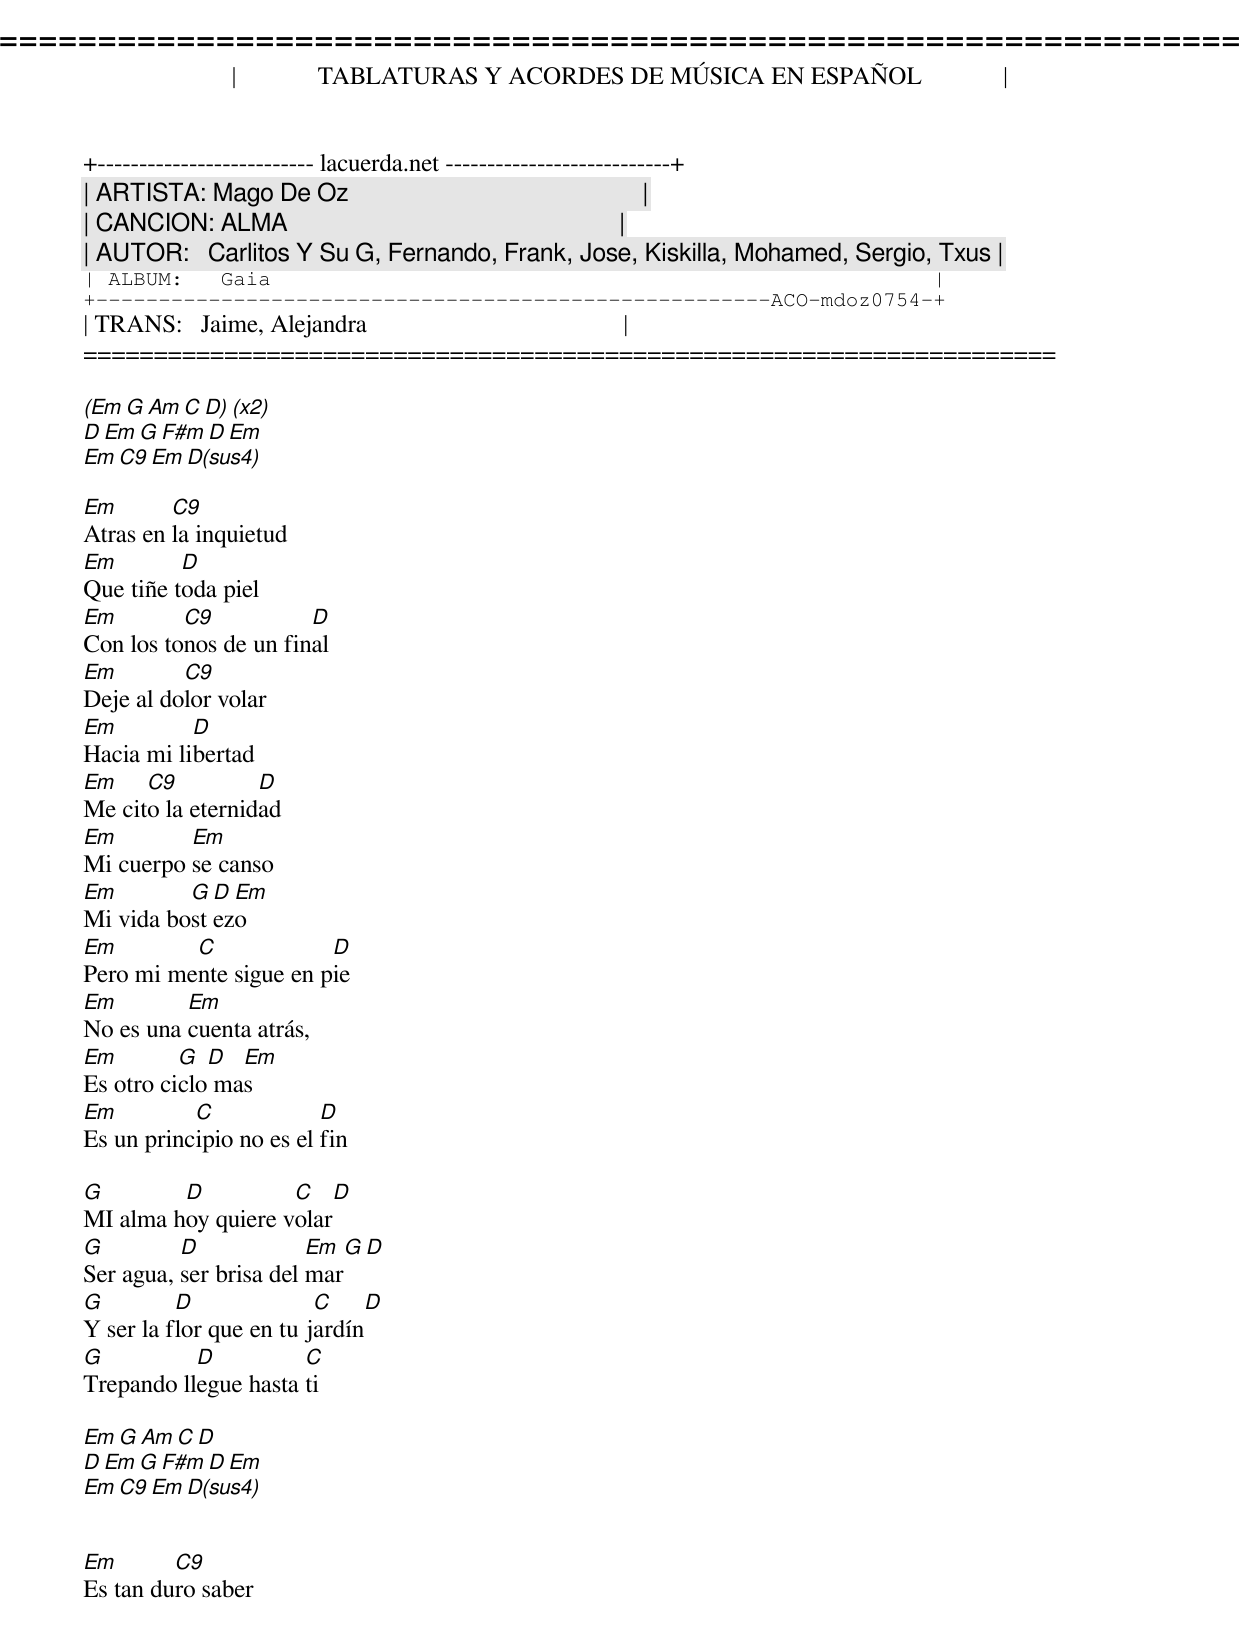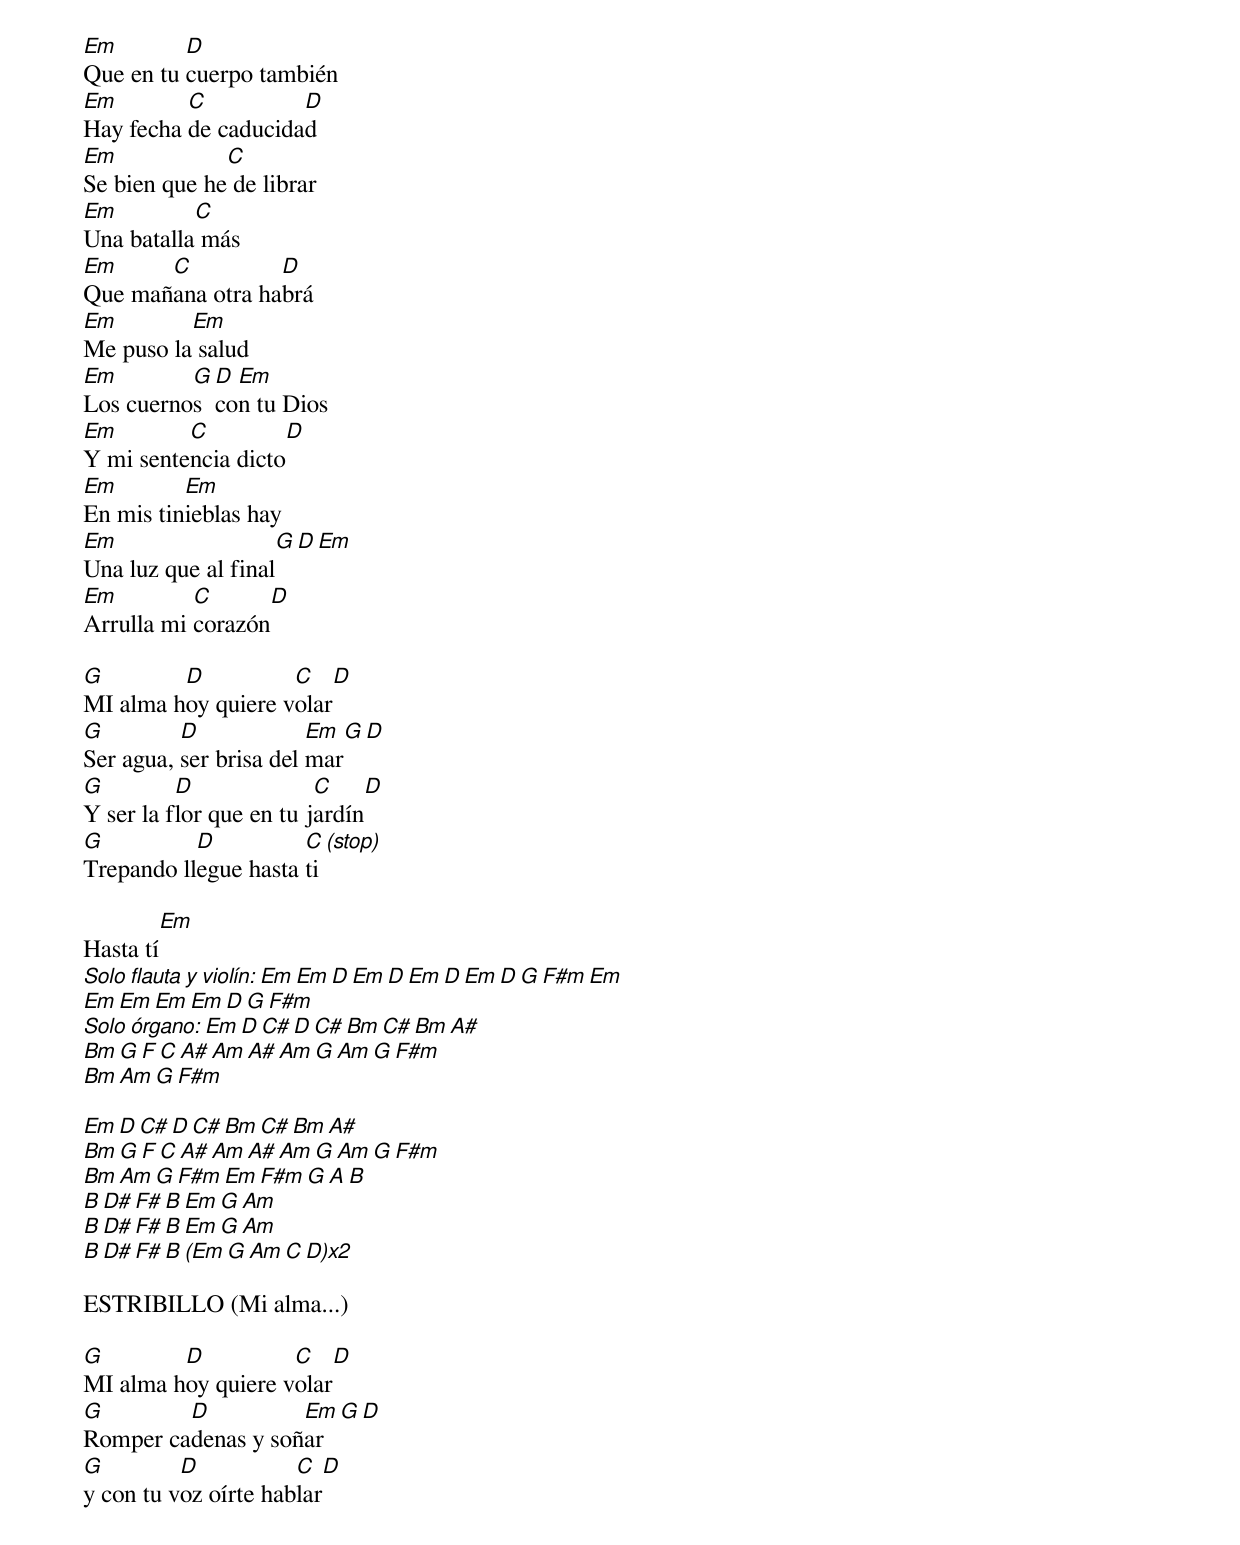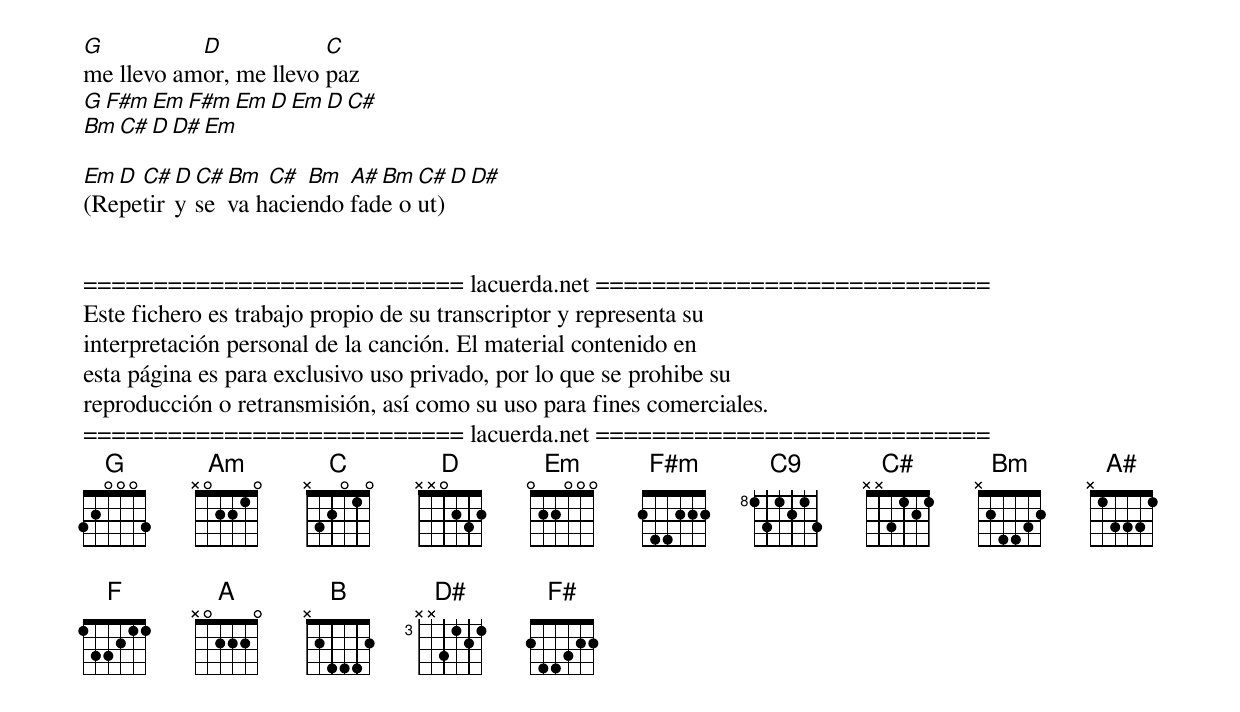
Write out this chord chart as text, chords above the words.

=====================================================================
|             TABLATURAS Y ACORDES DE MÚSICA EN ESPAÑOL             |
+-------------------------- lacuerda.net ---------------------------+
| ARTISTA: Mago De Oz                                               |
| CANCION: ALMA                                                     |
| AUTOR:   Carlitos Y Su G, Fernando, Frank, Jose, Kiskilla, Mohamed, Sergio, Txus |
| ALBUM:   Gaia                                                     |
+------------------------------------------------------ACO-mdoz0754-+
| TRANS:   Jaime, Alejandra                                         |
=====================================================================

(Em G Am C  D)  (x2)
D Em G F#m D Em
Em C9 Em D(sus4)

Em       C9
Atras en la inquietud
Em        D
Que tiñe toda piel
Em        C9           D
Con los tonos de un final
Em        C9
Deje al dolor volar
Em         D
Hacia mi libertad
Em    C9          D
Me cito la eternidad
Em        Em
Mi cuerpo se canso
Em        G D Em
Mi vida bostezo
Em        C             D
Pero mi mente sigue en pie
Em        Em
No es una cuenta atrás,
Em        G  D  Em
Es otro ciclo mas
Em         C             D
Es un principio no es el fin

G        D          C    D
MI alma hoy quiere volar
G         D             Em   G D
Ser agua, ser brisa del mar
G         D              C    D
Y ser la flor que en tu jardín
G          D          C
Trepando llegue hasta ti

Em G Am C  D
D Em G F#m D Em
Em C9 Em D(sus4)


Em       C9
Es tan duro saber
Em        D
Que en tu cuerpo también
Em        C          D
Hay fecha de caducidad
Em            C
Se bien que he de librar
Em         C
Una batalla más
Em     C          D
Que mañana otra habrá
Em        Em
Me puso la salud
Em        G D Em
Los cuernos con tu Dios
Em        C          D
Y mi sentencia dicto
Em        Em
En mis tinieblas hay
Em                  G  D  Em
Una luz que al final
Em         C             D
Arrulla mi corazón

G        D          C    D
MI alma hoy quiere volar
G         D             Em   G D
Ser agua, ser brisa del mar
G         D              C    D
Y ser la flor que en tu jardín
G          D          C  (stop)
Trepando llegue hasta ti

         Em
Hasta tí
Solo flauta y violín: Em     Em D Em D Em D Em D G F#m Em
                      Em Em Em Em  D G F#m
Solo órgano: Em D C#  D C# Bm  C#  Bm  A#
             Bm G  F  C  A#  Am  A#  Am  G  Am  G  F#m
             Bm Am G  F#m

Em D C#  D C# Bm  C#  Bm  A#
Bm G  F  C  A#  Am  A#  Am  G  Am  G  F#m
Bm Am G  F#m  Em  F#m G  A B
B  D#  F#  B  Em  G  Am
B  D#  F#  B  Em  G  Am
B  D#  F#  B  (Em G Am C  D)x2

ESTRIBILLO (Mi alma...)

G        D          C   D
MI alma hoy quiere volar
G        D          Em  G  D
Romper cadenas y soñar
G         D           C   D
y con tu voz oírte hablar
G          D            C
me llevo amor, me llevo paz
G  F#m  Em  F#m  Em  D Em D C#
Bm  C#  D  D#  Em

Em D C#  D C# Bm  C#  Bm  A# Bm C# D D#
(Repetir y se va haciendo fade out)


=========================== lacuerda.net ============================
Este fichero es trabajo propio de su transcriptor y representa su
interpretación personal de la canción. El material contenido en
esta página es para exclusivo uso privado, por lo que se prohibe su
reproducción o retransmisión, así como su uso para fines comerciales.
=========================== lacuerda.net ============================
